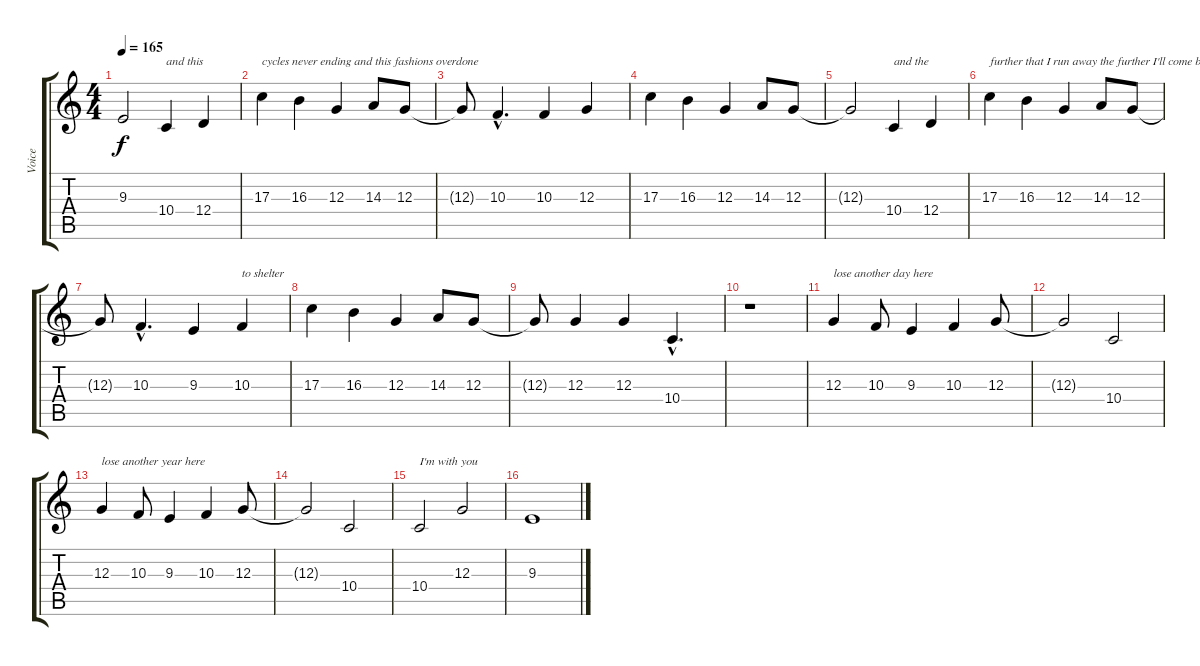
\track ("Voice" "Voice") {instrument lead1square}
\staff {score tabs}
\tuning (E4 B3 G3 D3 A2 D2) {hide}
\ts (4 4)
\tempo 165
\clef g2
\ks c
9.3{t}.2{dy f} 10.4.4{txt "and this"} 12.4.4 |
17.3.4{txt "cycles never ending and this fashions overdone"} 16.3.4 12.3.4 14.3.8 12.3.8 |
12.3{t}.8 10.3{hac}.4{d} 10.3.4 12.3.4 |
17.3.4 16.3.4 12.3.4 14.3.8 12.3.8 |
12.3{t}.2 10.4.4{txt "and the"} 12.4.4 |
17.3.4{txt "further that I run away the further I'll come back"} 16.3.4 12.3.4 14.3.8 12.3.8 |
12.3{t}.8 10.3{hac}.4{d} 9.3.4 10.3.4{txt "to shelter"} |
17.3.4 16.3.4 12.3.4 14.3.8 12.3.8 |
12.3{t}.8 12.3.4 12.3.4 10.4{hac}.4{d} |
r.1 |
12.3.4{txt "lose another day here"} 10.3.8 9.3.4 10.3.4 12.3.8 |
12.3{t}.2 10.4.2 |
12.3.4{txt "lose another year here"} 10.3.8 9.3.4 10.3.4 12.3.8 |
12.3{t}.2 10.4.2 |
10.4.2{txt "I'm with you"} 12.3.2 |
9.3.1
